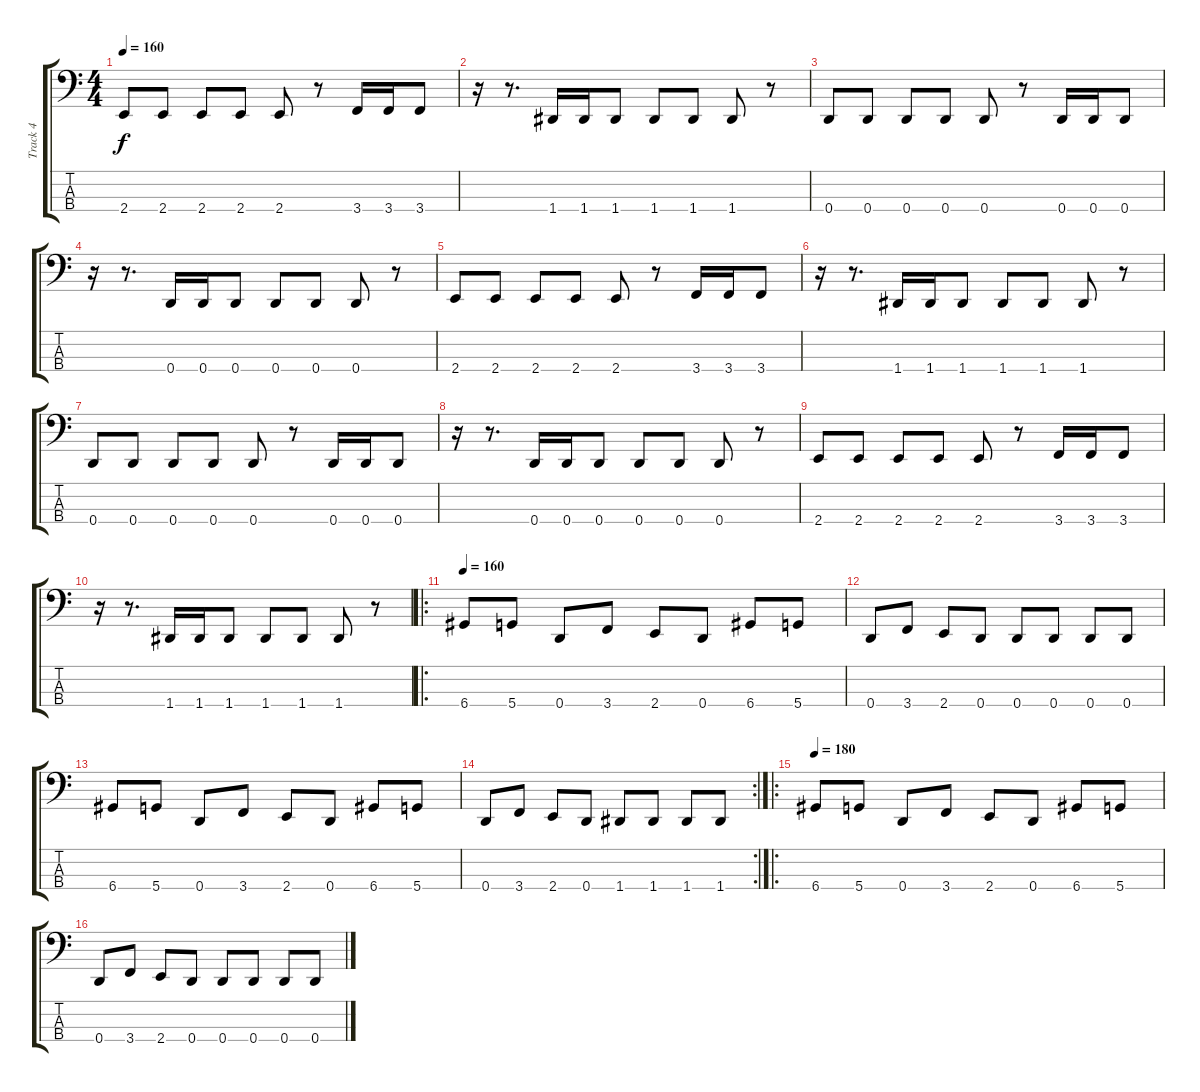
\track ("Track 4" "Track 4") {instrument electricbassfinger}
\staff {score tabs}
\tuning (G2 D2 A1 D1) {hide}
\ts (4 4)
\tempo 160
\clef f4
\ks c
2.4.8{dy f} 2.4.8 2.4.8 2.4.8 2.4.8 r.8 3.4.16 3.4.16 3.4.8 |
r.16 r.8{d} 1.4.16 1.4.16 1.4.8 1.4.8 1.4.8 1.4.8 r.8 |
0.4.8 0.4.8 0.4.8 0.4.8 0.4.8 r.8 0.4.16 0.4.16 0.4.8 |
r.16 r.8{d} 0.4.16 0.4.16 0.4.8 0.4.8 0.4.8 0.4.8 r.8 |
2.4.8 2.4.8 2.4.8 2.4.8 2.4.8 r.8 3.4.16 3.4.16 3.4.8 |
r.16 r.8{d} 1.4.16 1.4.16 1.4.8 1.4.8 1.4.8 1.4.8 r.8 |
0.4.8 0.4.8 0.4.8 0.4.8 0.4.8 r.8 0.4.16 0.4.16 0.4.8 |
r.16 r.8{d} 0.4.16 0.4.16 0.4.8 0.4.8 0.4.8 0.4.8 r.8 |
2.4.8 2.4.8 2.4.8 2.4.8 2.4.8 r.8 3.4.16 3.4.16 3.4.8 |
r.16 r.8{d} 1.4.16 1.4.16 1.4.8 1.4.8 1.4.8 1.4.8 r.8 |
\ro
\tempo 160
6.4.8 5.4.8 0.4.8 3.4.8 2.4.8 0.4.8 6.4.8 5.4.8 |
0.4.8 3.4.8 2.4.8 0.4.8 0.4.8 0.4.8 0.4.8 0.4.8 |
6.4.8 5.4.8 0.4.8 3.4.8 2.4.8 0.4.8 6.4.8 5.4.8 |
\rc 2
0.4.8 3.4.8 2.4.8 0.4.8 1.4.8 1.4.8 1.4.8 1.4.8 |
\ro
\tempo 180
6.4.8 5.4.8 0.4.8 3.4.8 2.4.8 0.4.8 6.4.8 5.4.8 |
0.4.8 3.4.8 2.4.8 0.4.8 0.4.8 0.4.8 0.4.8 0.4.8
